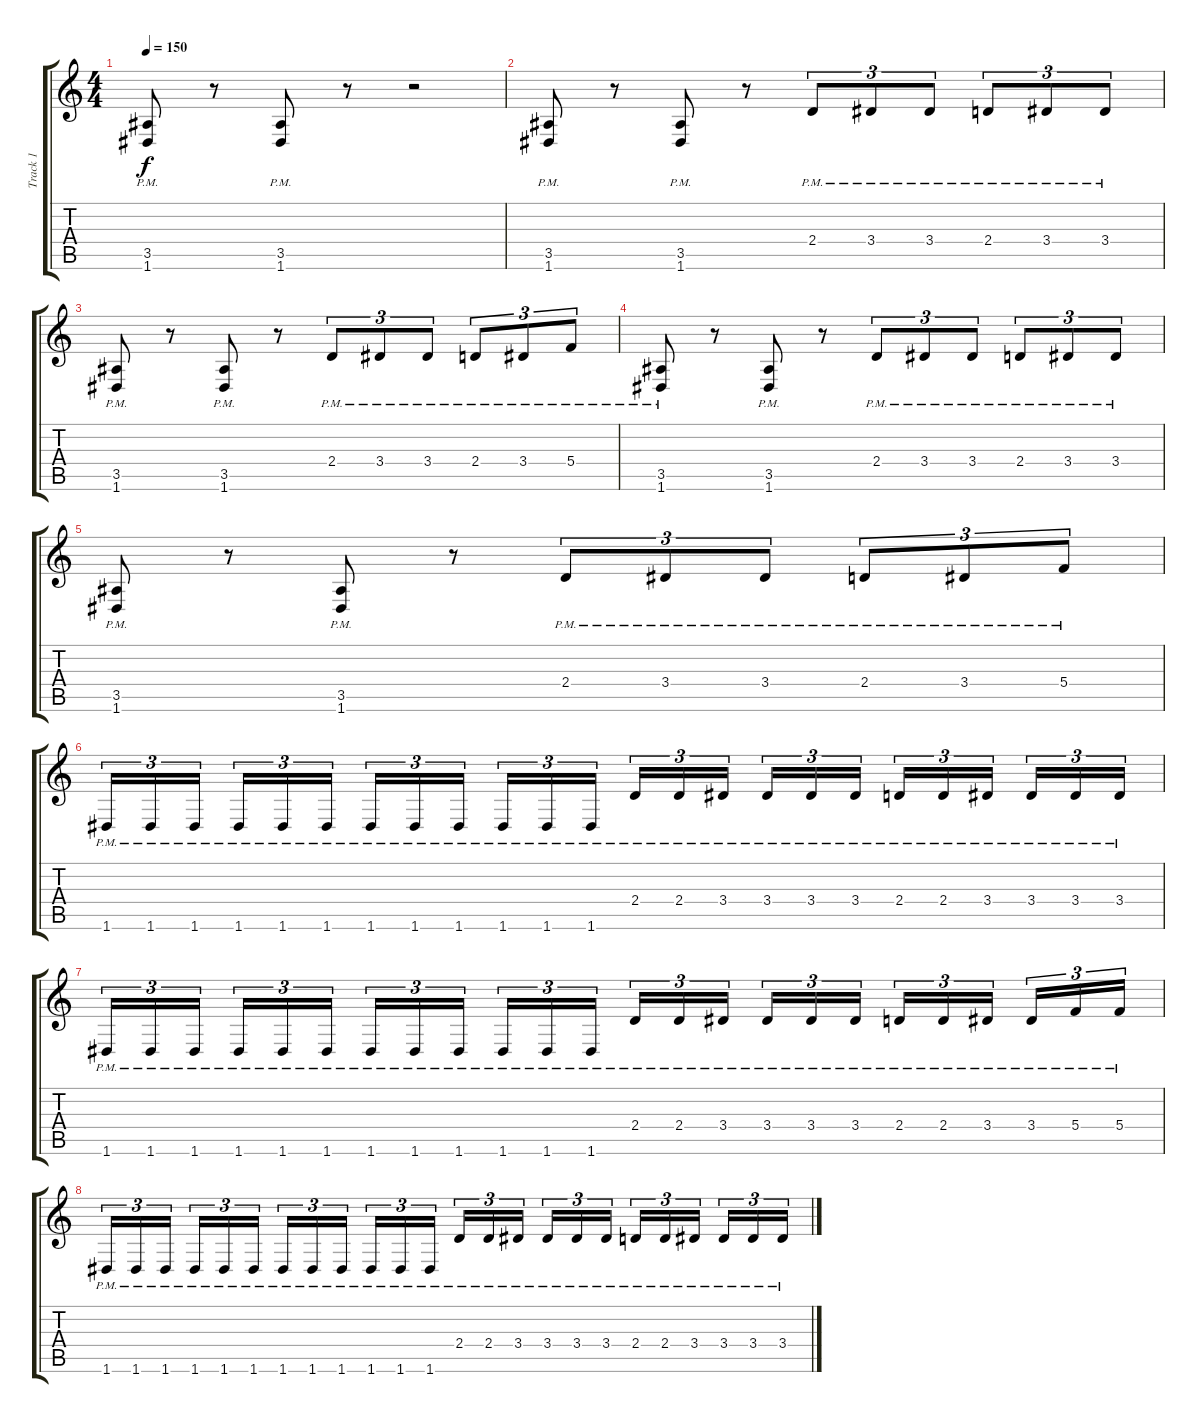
\track ("Track 1" "Track 1") {instrument distortionguitar}
\staff {score tabs}
\tuning (D4 A3 F3 C3 G2 D2) {hide}
\ts (4 4)
\tempo 150
\clef g2
\ks c
(3.5{pm} 1.6{pm}).8{dy f} r.8 (3.5{pm} 1.6{pm}).8 r.8 r.2 |
(3.5{pm} 1.6{pm}).8 r.8 (3.5{pm} 1.6{pm}).8 r.8 2.4{pm}.8{tu (3 2)} 3.4{pm}.8{tu (3 2)} 3.4{pm}.8{tu (3 2)} 2.4{pm}.8{tu (3 2)} 3.4{pm}.8{tu (3 2)} 3.4{pm}.8{tu (3 2)} |
(3.5{pm} 1.6{pm}).8 r.8 (3.5{pm} 1.6{pm}).8 r.8 2.4{pm}.8{tu (3 2)} 3.4{pm}.8{tu (3 2)} 3.4{pm}.8{tu (3 2)} 2.4{pm}.8{tu (3 2)} 3.4{pm}.8{tu (3 2)} 5.4{pm}.8{tu (3 2)} |
(3.5{pm} 1.6{pm}).8 r.8 (3.5{pm} 1.6{pm}).8 r.8 2.4{pm}.8{tu (3 2)} 3.4{pm}.8{tu (3 2)} 3.4{pm}.8{tu (3 2)} 2.4{pm}.8{tu (3 2)} 3.4{pm}.8{tu (3 2)} 3.4{pm}.8{tu (3 2)} |
(3.5{pm} 1.6{pm}).8 r.8 (3.5{pm} 1.6{pm}).8 r.8 2.4{pm}.8{tu (3 2)} 3.4{pm}.8{tu (3 2)} 3.4{pm}.8{tu (3 2)} 2.4{pm}.8{tu (3 2)} 3.4{pm}.8{tu (3 2)} 5.4{pm}.8{tu (3 2)} |
1.6{pm}.16{tu (3 2)} 1.6{pm}.16{tu (3 2)} 1.6{pm}.16{tu (3 2) beam splitsecondary} 1.6{pm}.16{tu (3 2)} 1.6{pm}.16{tu (3 2)} 1.6{pm}.16{tu (3 2)} 1.6{pm}.16{tu (3 2)} 1.6{pm}.16{tu (3 2)} 1.6{pm}.16{tu (3 2) beam splitsecondary} 1.6{pm}.16{tu (3 2)} 1.6{pm}.16{tu (3 2)} 1.6{pm}.16{tu (3 2)} 2.4{pm}.16{tu (3 2)} 2.4{pm}.16{tu (3 2)} 3.4{pm}.16{tu (3 2) beam splitsecondary} 3.4{pm}.16{tu (3 2)} 3.4{pm}.16{tu (3 2)} 3.4{pm}.16{tu (3 2)} 2.4{pm}.16{tu (3 2)} 2.4{pm}.16{tu (3 2)} 3.4{pm}.16{tu (3 2) beam splitsecondary} 3.4{pm}.16{tu (3 2)} 3.4{pm}.16{tu (3 2)} 3.4{pm}.16{tu (3 2)} |
1.6{pm}.16{tu (3 2)} 1.6{pm}.16{tu (3 2)} 1.6{pm}.16{tu (3 2) beam splitsecondary} 1.6{pm}.16{tu (3 2)} 1.6{pm}.16{tu (3 2)} 1.6{pm}.16{tu (3 2)} 1.6{pm}.16{tu (3 2)} 1.6{pm}.16{tu (3 2)} 1.6{pm}.16{tu (3 2) beam splitsecondary} 1.6{pm}.16{tu (3 2)} 1.6{pm}.16{tu (3 2)} 1.6{pm}.16{tu (3 2)} 2.4{pm}.16{tu (3 2)} 2.4{pm}.16{tu (3 2)} 3.4{pm}.16{tu (3 2) beam splitsecondary} 3.4{pm}.16{tu (3 2)} 3.4{pm}.16{tu (3 2)} 3.4{pm}.16{tu (3 2)} 2.4{pm}.16{tu (3 2)} 2.4{pm}.16{tu (3 2)} 3.4{pm}.16{tu (3 2) beam splitsecondary} 3.4{pm}.16{tu (3 2)} 5.4{pm}.16{tu (3 2)} 5.4{pm}.16{tu (3 2)} |
1.6{pm}.16{tu (3 2)} 1.6{pm}.16{tu (3 2)} 1.6{pm}.16{tu (3 2) beam splitsecondary} 1.6{pm}.16{tu (3 2)} 1.6{pm}.16{tu (3 2)} 1.6{pm}.16{tu (3 2)} 1.6{pm}.16{tu (3 2)} 1.6{pm}.16{tu (3 2)} 1.6{pm}.16{tu (3 2) beam splitsecondary} 1.6{pm}.16{tu (3 2)} 1.6{pm}.16{tu (3 2)} 1.6{pm}.16{tu (3 2)} 2.4{pm}.16{tu (3 2)} 2.4{pm}.16{tu (3 2)} 3.4{pm}.16{tu (3 2) beam splitsecondary} 3.4{pm}.16{tu (3 2)} 3.4{pm}.16{tu (3 2)} 3.4{pm}.16{tu (3 2)} 2.4{pm}.16{tu (3 2)} 2.4{pm}.16{tu (3 2)} 3.4{pm}.16{tu (3 2) beam splitsecondary} 3.4{pm}.16{tu (3 2)} 3.4{pm}.16{tu (3 2)} 3.4{pm}.16{tu (3 2)}
